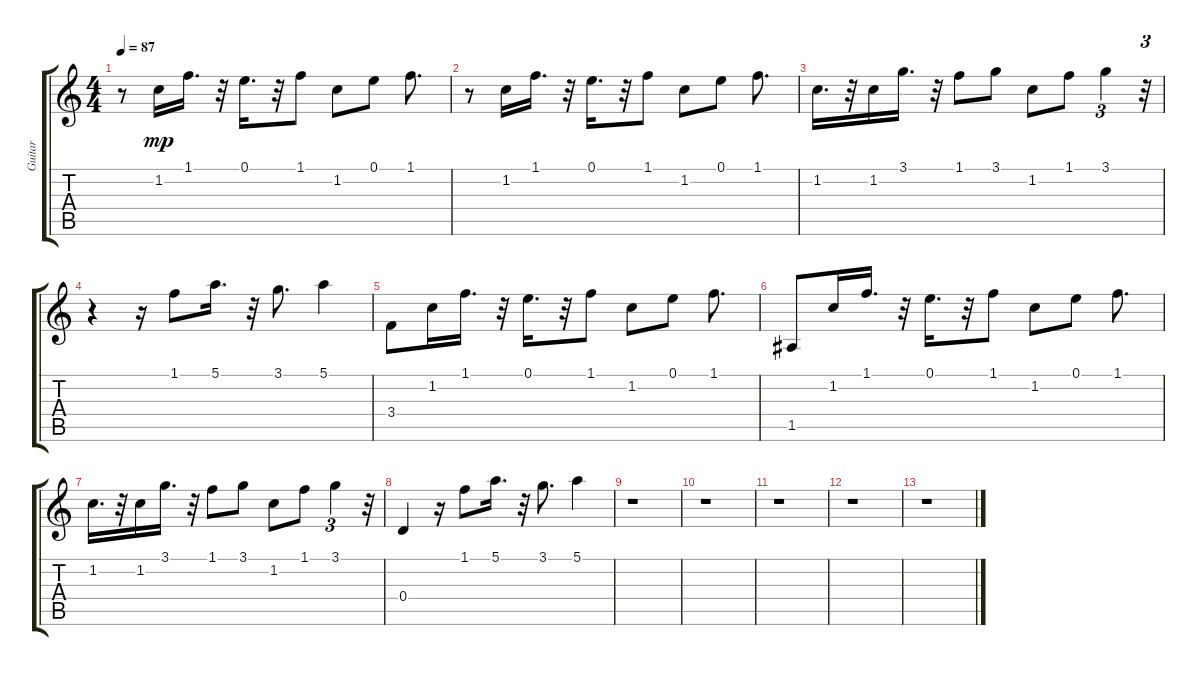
\track ("Guitar" "Guitar") {instrument electricguitarjazz}
\staff {score tabs}
\tuning (E4 B3 G3 D3 A2 E2) {hide}
\ts (4 4)
\tempo 87
\clef g2
\ks c
r.8{dy mp} 1.2.16 1.1.16{d} r.32 0.1.16{d} r.32 1.1.8 1.2.8 0.1.8 1.1.8{d} |
r.8 1.2.16 1.1.16{d} r.32 0.1.16{d} r.32 1.1.8 1.2.8 0.1.8 1.1.8{d} |
1.2.16{d} r.32 1.2.16 3.1.16{d} r.32 1.1.8 3.1.8 1.2.8 1.1.8 3.1.4{tu (3 2)} r.32{tu (3 2)} |
r.4 r.16 1.1.8 5.1.16{d} r.32 3.1.8{d} 5.1.4 |
3.4.8 1.2.16 1.1.16{d} r.32 0.1.16{d} r.32 1.1.8 1.2.8 0.1.8 1.1.8{d} |
1.5.8 1.2.16 1.1.16{d} r.32 0.1.16{d} r.32 1.1.8 1.2.8 0.1.8 1.1.8{d} |
1.2.16{d} r.32 1.2.16 3.1.16{d} r.32 1.1.8 3.1.8 1.2.8 1.1.8 3.1.4{tu (3 2)} r.32{tu (3 2)} |
0.4.4 r.16 1.1.8 5.1.16{d} r.32 3.1.8{d} 5.1.4 |
r.1 |
r.1 |
r.1 |
r.1 |
r.1
